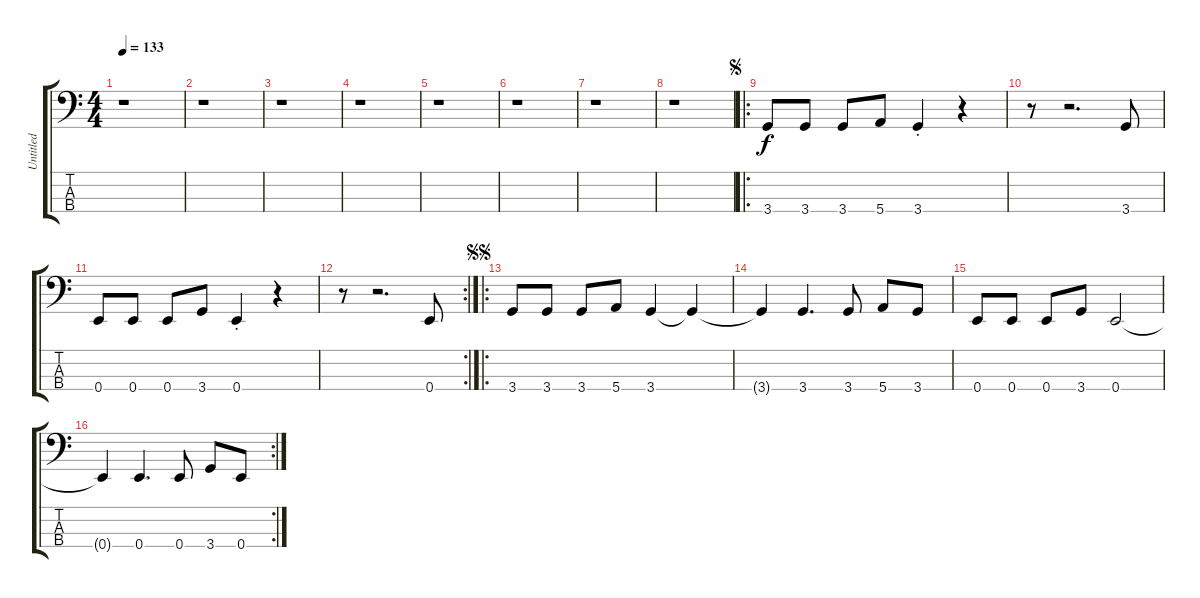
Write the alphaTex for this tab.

\track ("Untitled" "Untitled") {instrument electricbasspick}
\staff {score tabs}
\tuning (G2 D2 A1 E1) {hide}
\ts (4 4)
\tempo 133
\clef f4
\ks c
r.1{dy f instrument electricbasspick} |
r.1 |
r.1 |
r.1 |
r.1 |
r.1 |
r.1 |
r.1 |
\ro
\jump segno
3.4.8 3.4.8 3.4.8 5.4.8 3.4{st}.4 r.4 |
r.8 r.2{d} 3.4.8 |
0.4.8 0.4.8 0.4.8 3.4.8 0.4{st}.4 r.4 |
\rc 2
r.8 r.2{d} 0.4.8 |
\ro
\jump segnosegno
3.4.8 3.4.8 3.4.8 5.4.8 3.4.4 3.4{t}.4 |
3.4{t}.4 3.4.4{d} 3.4.8 5.4.8 3.4.8 |
0.4.8 0.4.8 0.4.8 3.4.8 0.4.2 |
\rc 2
0.4{t}.4 0.4.4{d} 0.4.8 3.4.8 0.4.8
